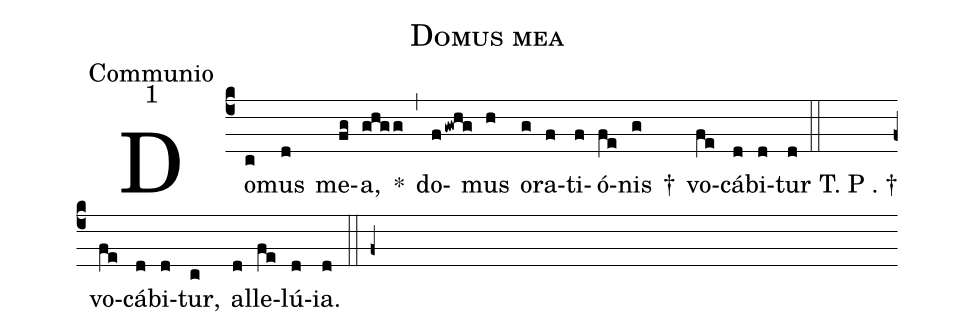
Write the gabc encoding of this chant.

name:Domus mea;
office-part:Communio;
mode:1;
%%
(c4) Do(c)mus(d) me(fg)a,(ghgg) *(,) do(fgwhg)mus(h) o(g)ra(f)ti(f)ó(fe)nis(g) †() vo(fe)cá(d)bi(d)tur(d) (::) () T. P . †() vo(fe)cá(d)bi(d)tur,(c) al(d)le(fe)lú(d)ia.(d) (::f+)
